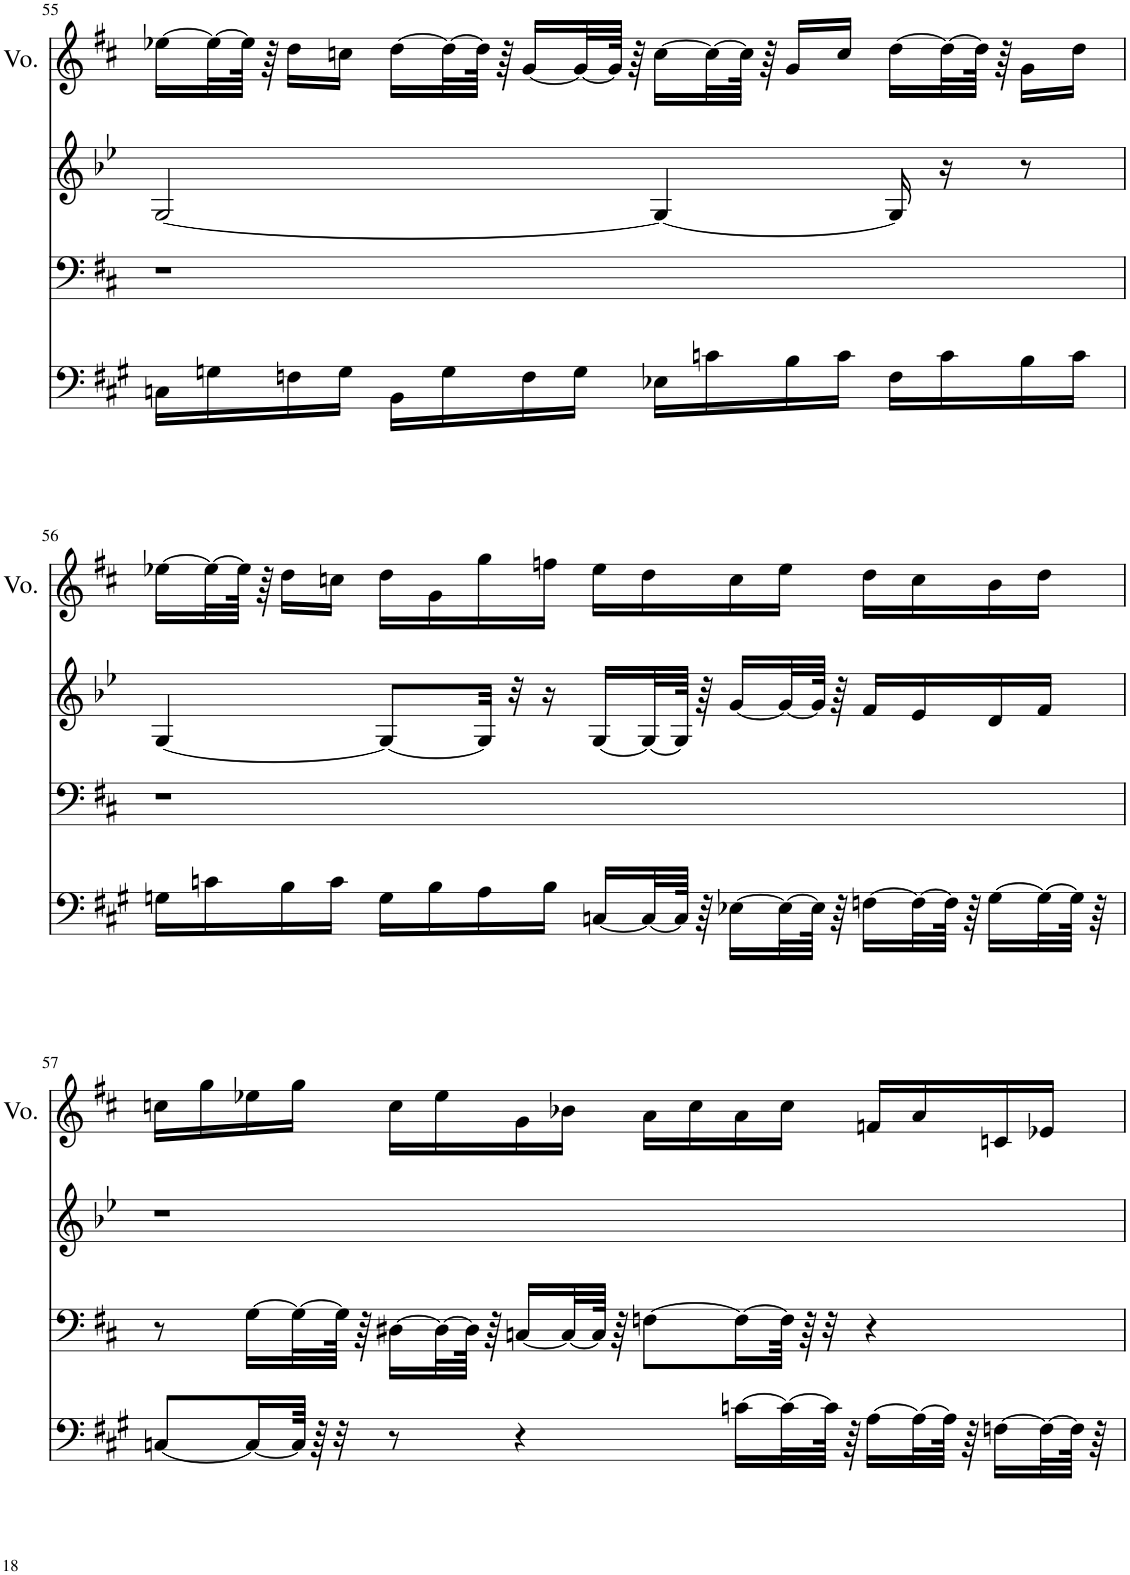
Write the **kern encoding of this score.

**kern	**kern	**kern	**kern
*part4	*part3	*part2	*part1
*staff4	*staff3	*staff2	*staff1
*I"Organ	*I"Organ	*I"Organ	*I"Voice
*	*	*	*I'Vo.
!!LO:PB:g=z
*clefF4	*clefF4	*clefG2	*clefG2
*Trd7c12	*	*	*
*k[f#c#g#]	*k[f#c#]	*k[b-e-]	*k[f#c#]
*M4/4	*M4/4	*M4/4	*M4/4
=55	=55	=55	=55
16Cn\LL	1r	[2G/	[16ee-X\LL
16Gn\	.	.	32ee-\L_
.	.	.	64ee-\JJJk]
.	.	.	64r
16Fn\	.	.	16dd\LL
16G\JJ	.	.	16ccn\JJ
16BB\LL	.	.	[16dd\LL
16G\	.	.	32dd\L_
.	.	.	64dd\JJJk]
.	.	.	64r
16F\	.	.	[16g/LL
16G\JJ	.	.	32g/L_
.	.	.	64g/JJJk]
.	.	.	64r
16E-X\LL	.	4G/_	[16cc\LL
16cn\	.	.	32cc\L_
.	.	.	64cc\JJJk]
.	.	.	64r
16B\	.	.	16g/LL
16c\JJ	.	.	16cc/JJ
16F\LL	.	16G/]	[16dd\LL
16c\	.	16r	32dd\L_
.	.	.	64dd\JJJk]
.	.	.	64r
16B\	.	8r	16g\LL
16c\JJ	.	.	16dd\JJ
!!LO:LB:g=z
=56	=56	=56	=56
16Gn\LL	1r	[4G/	[16ee-X\LL
16cn\	.	.	32ee-\L_
.	.	.	64ee-\JJJk]
.	.	.	64r
16B\	.	.	16dd\LL
16c\JJ	.	.	16ccn\JJ
16G\LL	.	8G/L_	16dd\LL
16B\	.	.	16g\
16A\	.	32G/Jkk]	16gg\
.	.	32r	.
16B\JJ	.	16r	16ffn\JJ
[16Cn/LL	.	[16G/LL	16ee-\LL
32C/L_	.	32G/L_	16dd\
64C/JJJk]	.	64G/JJJk]	.
64r	.	64r	.
[16E-X\LL	.	[16g/LL	16cc\
32E-\L_	.	32g/L_	16ee-\JJ
64E-\JJJk]	.	64g/JJJk]	.
64r	.	64r	.
[16Fn\LL	.	16f/LL	16dd\LL
32F\L_	.	16e-/	16cc\
64F\JJJk]	.	.	.
64r	.	.	.
[16G\LL	.	16d/	16b\
32G\L_	.	16f/JJ	16dd\JJ
64G\JJJk]	.	.	.
64r	.	.	.
!!LO:LB:g=z
=57	=57	=57	=57
[8Cn/L	8r	1r	16ccn\LL
.	.	.	16gg\
16C/L_	[16G\LL	.	16ee-X\
64C/JJkk]	32G\L_	.	16gg\JJ
64r	.	.	.
32r	64G\JJJk]	.	.
.	64r	.	.
8r	[16D#X\LL	.	16cc\LL
.	32D#\L_	.	16ee-\
.	64D#\JJJk]	.	.
.	64r	.	.
4r	[16Cn/LL	.	16g\
.	32C/L_	.	16b-X\JJ
.	64C/JJJk]	.	.
.	64r	.	.
.	[8Fn\L	.	16a\LL
.	.	.	16cc\
[16cn\LL	16F\L_	.	16a\
32c\L_	64F\JJkk]	.	16cc\JJ
.	64r	.	.
64c\JJJk]	32r	.	.
64r	.	.	.
[16A\LL	4r	.	16fn/LL
32A\L_	.	.	16a/
64A\JJJk]	.	.	.
64r	.	.	.
[16Fn\LL	.	.	16cn/
32F\L_	.	.	16e-X/JJ
64F\JJJk]	.	.	.
64r	.	.	.
=	=	=	=
*-	*-	*-	*-
